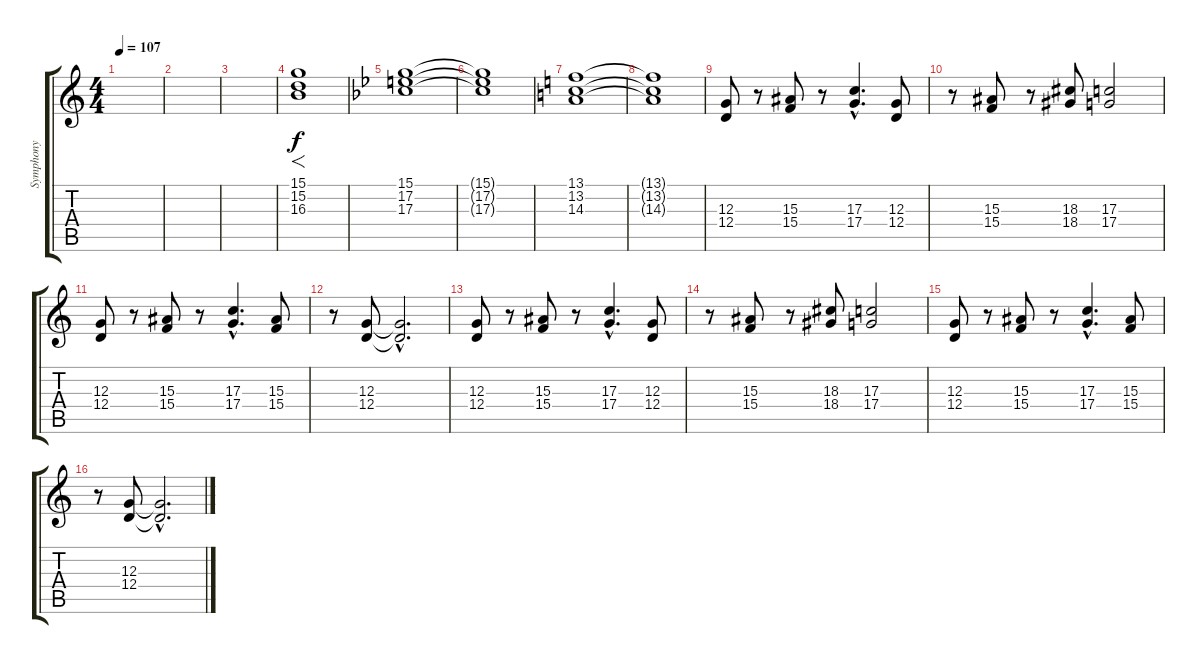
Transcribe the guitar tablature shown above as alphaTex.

\track ("Symphony" "Symphony") {instrument stringensemble1}
\staff {score tabs}
\tuning (E4 B3 G3 D3 A2 E2) {hide}
\ts (4 4)
\tempo 107
\clef g2
\ks c
|
|
|
(15.1 15.2 16.3).1{f} |
\ks bb
(15.1 17.2 17.3).1 |
(15.1{t} 17.2{t} 17.3{t}).1 |
\ks c
(13.1 13.2 14.3).1 |
(13.1{t} 13.2{t} 14.3{t}).1 |
(12.3 12.4).8{volume 16} r.8 (15.3 15.4).8 r.8 (17.3{hac} 17.4{hac}).4{d} (12.3 12.4).8 |
r.8 (15.3 15.4).8 r.8 (18.3 18.4).8 (17.3 17.4).2 |
(12.3 12.4).8 r.8 (15.3 15.4).8 r.8 (17.3{hac} 17.4{hac}).4{d} (15.3 15.4).8 |
r.8 (12.3 12.4).8 (12.3{hac t} 12.4{hac t}).2{d} |
(12.3 12.4).8 r.8 (15.3 15.4).8 r.8 (17.3{hac} 17.4{hac}).4{d} (12.3 12.4).8 |
r.8 (15.3 15.4).8 r.8 (18.3 18.4).8 (17.3 17.4).2 |
(12.3 12.4).8 r.8 (15.3 15.4).8 r.8 (17.3{hac} 17.4{hac}).4{d} (15.3 15.4).8 |
r.8 (12.3 12.4).8 (12.3{hac t} 12.4{hac t}).2{d}
